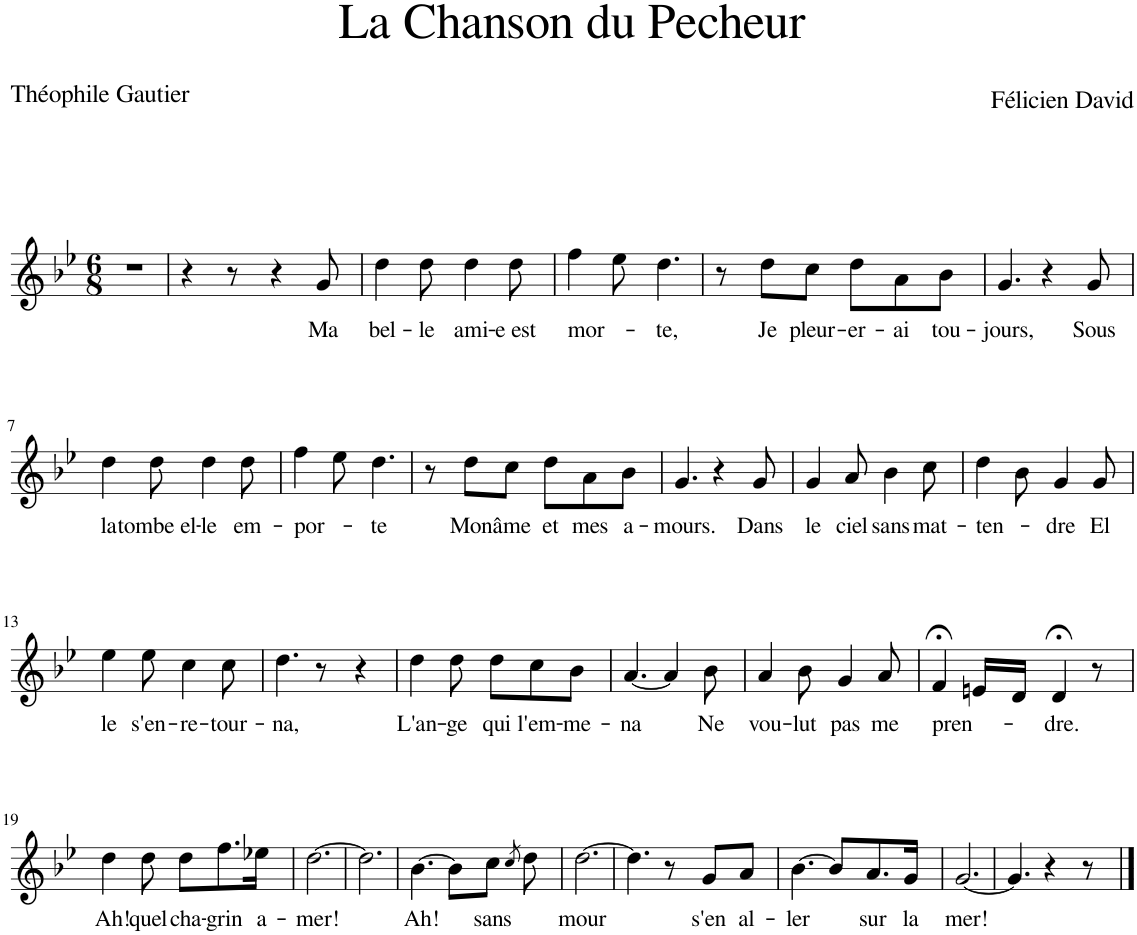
**kern	**text
*part1	*part1
*staff1	*staff1
*I"Piano	*
*I'Pno	*
*clefG2	*
*k[b-e-]	*
*M6/8	*
=1	=1
2.r	.
=2	=2
4r	.
8r	.
4r	.
!	!LO:LY:b
8g/	Ma
=3	=3
!	!LO:LY:b
4dd\	bel-
!	!LO:LY:b
8dd\	-le
!	!LO:LY:b
4dd\	ami-
!	!LO:LY:b
8dd\	-e est
=4	=4
!	!LO:LY:b
4ff\	mor-
8ee-\	.
!	!LO:LY:b
4.dd\	-te,
=5	=5
8r	.
!	!LO:LY:b
8dd\L	Je
!	!LO:LY:b
8cc\J	pleur-
!	!LO:LY:b
8dd\L	-er-
!	!LO:LY:b
8a\	-ai
!	!LO:LY:b
8b-\J	tou-
=6	=6
!	!LO:LY:b
4.g/	-jours,
4r	.
!	!LO:LY:b
8g/	Sous
!!LO:LB:g=z
=7	=7
!	!LO:LY:b
4dd\	la
!	!LO:LY:b
8dd\	tombe el-
!	!LO:LY:b
4dd\	-le
!	!LO:LY:b
8dd\	em-
=8	=8
!	!LO:LY:b
4ff\	-por-
8ee-\	.
!	!LO:LY:b
4.dd\	-te
=9	=9
8r	.
!	!LO:LY:b
8dd\L	Mon
!	!LO:LY:b
8cc\J	âme
!	!LO:LY:b
8dd\L	et
!	!LO:LY:b
8a\	mes
!	!LO:LY:b
8b-\J	a-
=10	=10
!	!LO:LY:b
4.g/	-mours.
4r	.
!	!LO:LY:b
8g/	Dans
=11	=11
!	!LO:LY:b
4g/	le
!	!LO:LY:b
8a/	ciel
!	!LO:LY:b
4b-\	sans
!	!LO:LY:b
8cc\	mat-
=12	=12
!	!LO:LY:b
4dd\	-ten-
8b-\	.
!	!LO:LY:b
4g/	-dre
!	!LO:LY:b
8g/	El
!!LO:LB:g=z
=13	=13
!	!LO:LY:b
4ee-\	-le
!	!LO:LY:b
8ee-\	s'en-
!	!LO:LY:b
4cc\	-re-
!	!LO:LY:b
8cc\	-tour-
=14	=14
!	!LO:LY:b
4.dd\	-na,
8r	.
4r	.
=15	=15
!	!LO:LY:b
4dd\	L'an-
!	!LO:LY:b
8dd\	-ge
!	!LO:LY:b
8dd\L	qui
!	!LO:LY:b
8cc\	l'em-
!	!LO:LY:b
8b-\J	-me-
=16	=16
!	!LO:LY:b
[4.a/	-na
4a/]	.
!	!LO:LY:b
8b-\	Ne
=17	=17
!	!LO:LY:b
4a/	vou-
!	!LO:LY:b
8b-\	-lut
!	!LO:LY:b
4g/	pas
!	!LO:LY:b
8a/	me
=18	=18
!	!LO:LY:b
4f;</	pren-
16en/LL	.
16d/JJ	.
!	!LO:LY:b
4d;</	dre.
8r	.
!!LO:LB:g=z
=19	=19
!	!LO:LY:b
4dd\	Ah!
!	!LO:LY:b
8dd\	quel
!	!LO:LY:b
8dd\L	cha-
!	!LO:LY:b
8.ff\	-grin
!	!LO:LY:b
16ee-X\Jk	a-
=20	=20
!	!LO:LY:b
[2.dd\	-mer!
=21	=21
2.dd\]	.
=22	=22
!	!LO:LY:b
[4.b-\	Ah!
8b-\L]	.
!	!LO:LY:b
8cc\J	sans
8qcc/	.
8dd\	.
=23	=23
!	!LO:LY:b
[2.dd\	-mour
=24	=24
4.dd\]	.
8r	.
!	!LO:LY:b
8g/L	s'en
!	!LO:LY:b
8a/J	al-
=25	=25
!	!LO:LY:b
[4.b-\	-ler
8b-/L]	.
!	!LO:LY:b
8.a/	sur
!	!LO:LY:b
16g/Jk	la
=26	=26
!	!LO:LY:b
[2.g/	mer!
=27	=27
4.g/]	.
4r	.
8r	.
==	==
*-	*-
